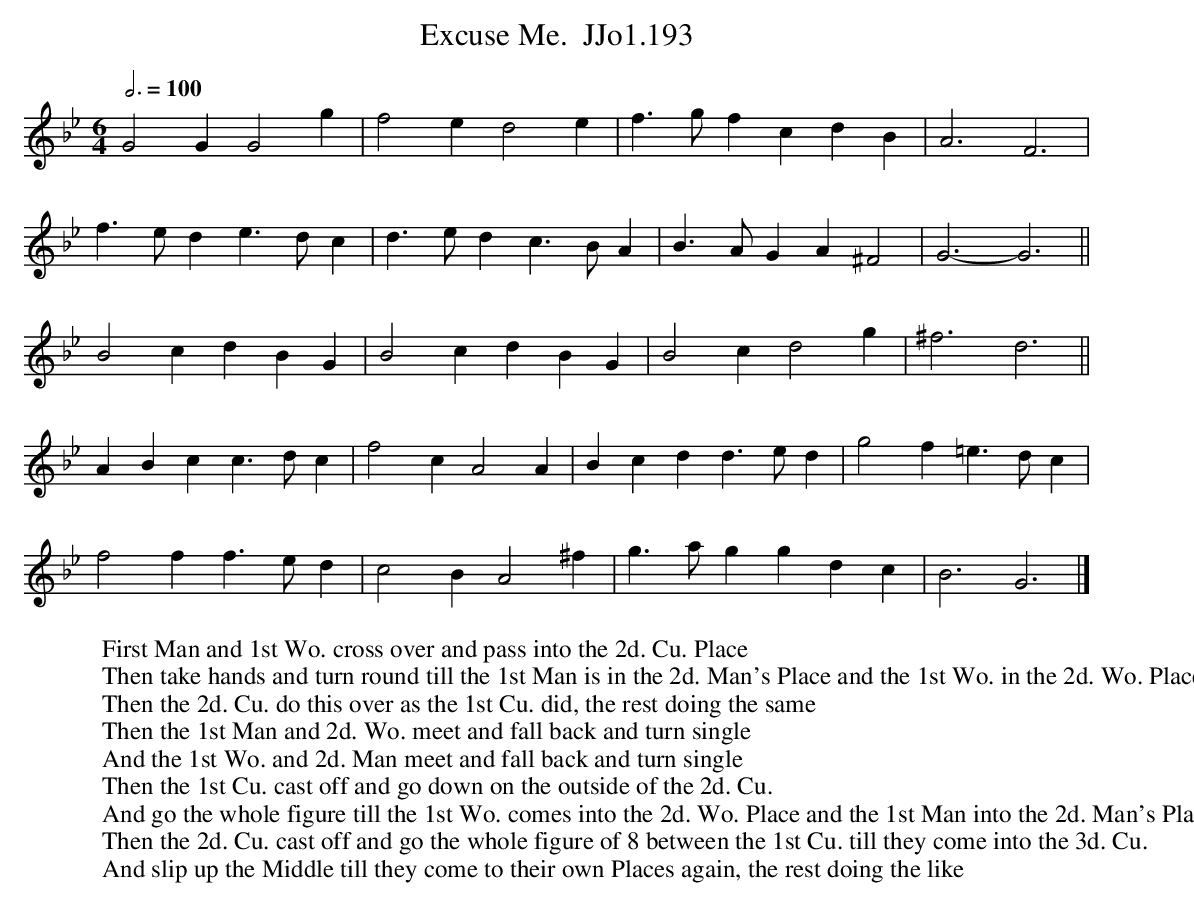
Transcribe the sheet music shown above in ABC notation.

X:1
T:Excuse Me.  JJo1.193
M:6/4
L:1/4
Q:3/4=100
K:GM
G2GG2g | f2ed2e | f>gf cdB | A3F3 |
f>ed e>dc | d>ed c>BA | B>AG A^F2 | G3-G3 ||
B2cdBG | B2cdBG | B2cd2g | ^f3d3 ||
ABc c>dc | f2cA2A | Bcd d>ed | g2f =e>dc |
f2ff>ed | c2BA2^f | g>ag gdc | B3G3 |]
W:First Man and 1st Wo. cross over and pass into the 2d. Cu. Place
W:Then take hands and turn round till the 1st Man is in the 2d. Man's Place and the 1st Wo. in the 2d. Wo. Place
W:Then the 2d. Cu. do this over as the 1st Cu. did, the rest doing the same
W:Then the 1st Man and 2d. Wo. meet and fall back and turn single
W:And the 1st Wo. and 2d. Man meet and fall back and turn single
W:Then the 1st Cu. cast off and go down on the outside of the 2d. Cu.
W:And go the whole figure till the 1st Wo. comes into the 2d. Wo. Place and the 1st Man into the 2d. Man's Place
W:Then the 2d. Cu. cast off and go the whole figure of 8 between the 1st Cu. till they come into the 3d. Cu.
W:And slip up the Middle till they come to their own Places again, the rest doing the like
